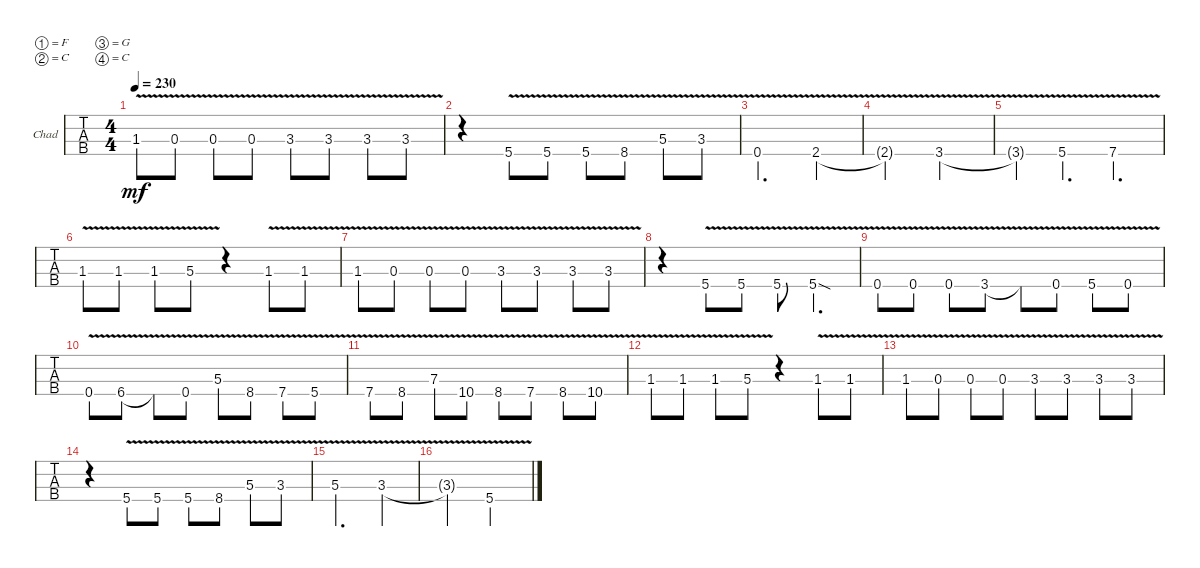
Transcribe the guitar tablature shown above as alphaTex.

\bracketExtendMode groupsimilarinstruments
\firstSystemTrackNameOrientation horizontal
\otherSystemsTrackNameOrientation horizontal
\track ("Doctor Lagorno" "Chad") {instrument electricbassfinger}
\staff {tabs}
\tuning (F2 C2 G1 C1)
\ts (4 4)
\tempo 230
\clef f4
\ks c
1.3{v}.8{dy mf} 0.3{v}.8 0.3{v}.8 0.3{v}.8 3.3{v}.8 3.3{v}.8 3.3{v}.8 3.3{v}.8 |
r.4 5.4{v}.8 5.4{v}.8 5.4{v}.8 8.4{v}.8 5.3{v}.8 3.3{v}.8 |
0.4{v}.2{d} 2.4{v}.4 |
2.4{v t}.2 3.4{v}.2 |
3.4{v t}.4 5.4{v}.4{d} 7.4{v}.4{d} |
1.3{v}.8 1.3{v}.8 1.3{v}.8 5.3{v}.8 r.4 1.3{v}.8 1.3{v}.8 |
1.3{v}.8 0.3{v}.8 0.3{v}.8 0.3{v}.8 3.3{v}.8 3.3{v}.8 3.3{v}.8 3.3{v}.8 |
r.4 5.4{v}.8 5.4{v}.8 5.4{v}.8 5.4{v sod}.4{d} |
0.4{v}.8 0.4{v}.8 0.4{v}.8 3.4{v}.8 3.4{v t}.8 0.4{v}.8 5.4{v}.8 0.4{v}.8 |
0.4{v}.8 6.4{v}.8 6.4{v t}.8 0.4{v}.8 5.3{v}.8 8.4{v}.8 7.4{v}.8 5.4{v}.8 |
7.4{v}.8 8.4{v}.8 7.3{v}.8 10.4{v}.8 8.4{v}.8 7.4{v}.8 8.4{v}.8 10.4{v}.8 |
1.3{v}.8 1.3{v}.8 1.3{v}.8 5.3{v}.8 r.4 1.3{v}.8 1.3{v}.8 |
1.3{v}.8 0.3{v}.8 0.3{v}.8 0.3{v}.8 3.3{v}.8 3.3{v}.8 3.3{v}.8 3.3{v}.8 |
r.4 5.4{v}.8 5.4{v}.8 5.4{v}.8 8.4{v}.8 5.3{v}.8 3.3{v}.8 |
5.3{v}.2{d} 3.3{v}.4 |
3.3{v t}.2 5.4{v}.2
